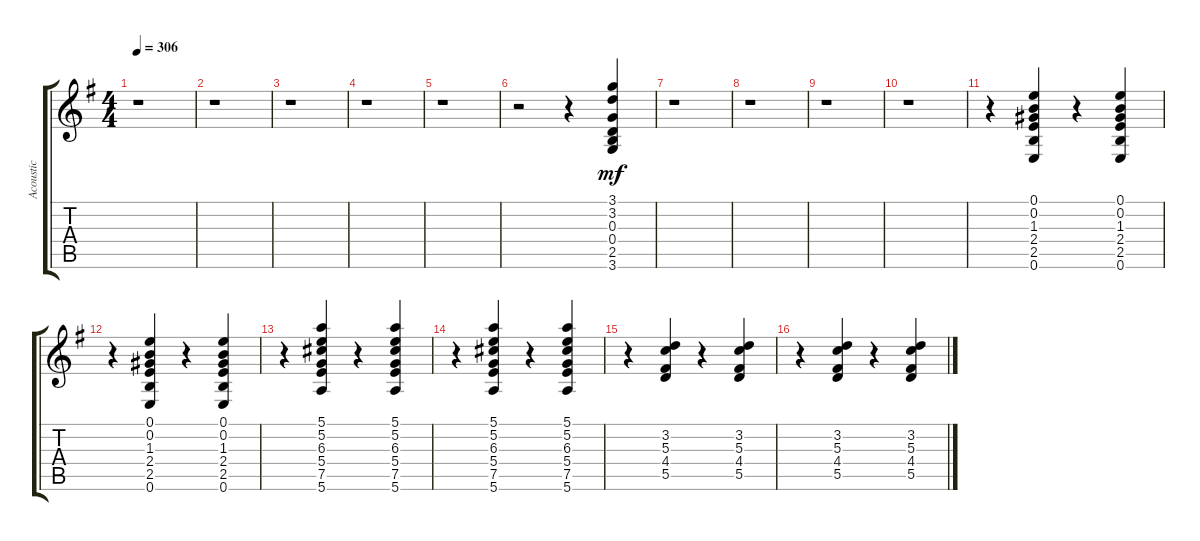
\track ("Acoustic" "Acoustic") {instrument acousticguitarsteel}
\staff {score tabs}
\tuning (E4 B3 G3 D3 A2 E2) {hide}
\ts (4 4)
\tempo 306
\clef g2
\ks g
r.1{dy mf} |
r.1 |
r.1 |
r.1 |
r.1 |
r.2 r.4 (3.1 3.2 0.3 0.4 2.5 3.6).4 |
r.1 |
r.1 |
r.1 |
r.1 |
r.4 (0.1 0.2 1.3 2.4 2.5 0.6).4 r.4 (0.1 0.2 1.3 2.4 2.5 0.6).4 |
r.4 (0.1 0.2 1.3 2.4 2.5 0.6).4 r.4 (0.1 0.2 1.3 2.4 2.5 0.6).4 |
r.4 (5.1 5.2 6.3 5.4 7.5 5.6).4 r.4 (5.1 5.2 6.3 5.4 7.5 5.6).4 |
r.4 (5.1 5.2 6.3 5.4 7.5 5.6).4 r.4 (5.1 5.2 6.3 5.4 7.5 5.6).4 |
r.4 (3.2 5.3 4.4 5.5).4 r.4 (3.2 5.3 4.4 5.5).4 |
r.4 (3.2 5.3 4.4 5.5).4 r.4 (3.2 5.3 4.4 5.5).4
